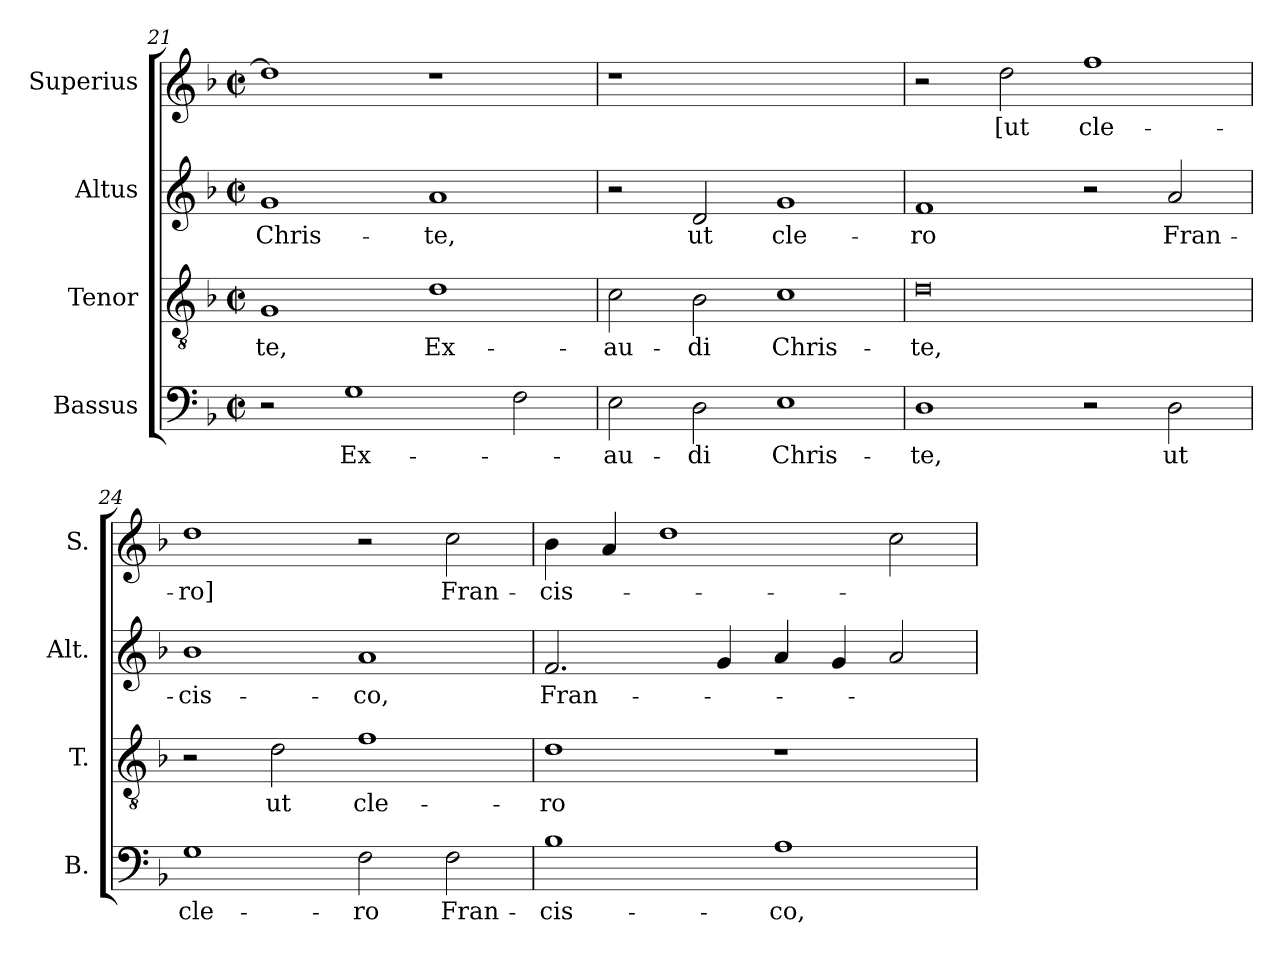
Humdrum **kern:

**kern	**text	**kern	**text	**kern	**text	**kern	**text
*part4	*part4	*part3	*part3	*part2	*part2	*part1	*part1
*staff4	*staff4	*staff3	*staff3	*staff2	*staff2	*staff1	*staff1
*I"Bassus	*	*I"Tenor	*	*I"Altus	*	*I"Superius	*
*I'B.	*	*I'T.	*	*I'Alt.	*	*I'S.	*
!!LO:LB:g=z
*clefF4	*	*clefGv2	*	*clefG2	*	*clefG2	*
*	*	*ITrd7c12	*	*	*	*	*
*k[b-]	*	*k[b-]	*	*k[b-]	*	*k[b-]	*
*F:	*	*F:	*	*F:	*	*F:	*
*M2/2	*	*M2/2	*	*M2/2	*	*M2/2	*
*met(c|)	*	*met(c|)	*	*met(c|)	*	*met(c|)	*
=21	=21	=21	=21	=21	=21	=21	=21
!	!	!	!LO:LY:b:color=#000000	!	!	!	!
!	!	!	!	!	!LO:LY:b:color=#000000	!	!
2r	.	1GGi	-te,	1gi	Chris-	1ddi]	.
!	!LO:LY:b:color=#000000	!	!	!	!	!	!
1Gi	Ex-	.	.	.	.	.	.
!	!	!	!LO:LY:b:color=#000000	!	!	!	!
!	!	!	!	!	!LO:LY:b:color=#000000	!	!
.	.	1Di	Ex-	1ai	-te,	1r	.
2Fi\	.	.	.	.	.	.	.
=22	=22	=22	=22	=22	=22	=22	=22
!	!LO:LY:b:color=#000000	!	!	!	!	!	!
!	!	!	!LO:LY:b:color=#000000	!	!	!LO:N:vis=1	!
2Ei\	-au-	2Ci\	-au-	2r	.	1r	.
!	!LO:LY:b:color=#000000	!	!	!	!	!	!
!	!	!	!LO:LY:b:color=#000000	!	!	!	!
!	!	!	!	!	!LO:LY:b:color=#000000	!	!
2Di\	-di	2BB-i\	-di	2di/	ut	.	.
!	!LO:LY:b:color=#000000	!	!	!	!	!	!
!	!	!	!LO:LY:b:color=#000000	!	!	!	!
!	!	!	!	!	!LO:LY:b:color=#000000	!	!
1Ei	Chris-	1Ci	Chris-	1gi	cle-	1ryy	.
=23	=23	=23	=23	=23	=23	=23	=23
!	!LO:LY:b:color=#000000	!	!	!	!	!	!
!	!	!	!LO:LY:b:color=#000000	!	!	!	!
!	!	!	!	!	!LO:LY:b:color=#000000	!	!
1Di	-te,	0Di	-te,	1fi	-ro	2r	.
!	!	!	!	!	!	!	!LO:LY:b:color=#000000
.	.	.	.	.	.	2ddi\	[ut
!	!	!	!	!	!	!	!LO:LY:b:color=#000000
2r	.	.	.	2r	.	1ffi	cle-
!	!LO:LY:b:color=#000000	!	!	!	!	!	!
!	!	!	!	!	!LO:LY:b:color=#000000	!	!
2Di\	ut	.	.	2ai/	Fran-	.	.
=24	=24	=24	=24	=24	=24	=24	=24
!	!LO:LY:b:color=#000000	!	!	!	!	!	!
!	!	!	!	!	!LO:LY:b:color=#000000	!	!
!	!	!	!	!	!	!	!LO:LY:b:color=#000000
1Gi	cle-	2r	.	1b-i	-cis-	1ddi	-ro]
!	!	!	!LO:LY:b:color=#000000	!	!	!	!
.	.	2Di\	ut	.	.	.	.
!	!LO:LY:b:color=#000000	!	!	!	!	!	!
!	!	!	!LO:LY:b:color=#000000	!	!	!	!
!	!	!	!	!	!LO:LY:b:color=#000000	!	!
2Fi\	-ro	1Fi	cle-	1ai	-co,	2r	.
!	!LO:LY:b:color=#000000	!	!	!	!	!	!
!	!	!	!	!	!	!	!LO:LY:b:color=#000000
2Fi\	Fran-	.	.	.	.	2cci\	Fran-
!!LO:PB:g=z
=25	=25	=25	=25	=25	=25	=25	=25
!	!LO:LY:b:color=#000000	!	!	!	!	!	!
!	!	!	!LO:LY:b:color=#000000	!	!	!	!
!	!	!	!	!	!LO:LY:b:color=#000000	!	!
!	!	!	!	!	!	!	!LO:LY:b:color=#000000
1B-i	-cis-	1Di	-ro	2.fi/	Fran-	4b-i\	-cis-
.	.	.	.	.	.	4ai/	.
.	.	.	.	.	.	1ddi	.
.	.	.	.	4gi/	.	.	.
!	!LO:LY:b:color=#000000	!	!	!	!	!	!
1Ai	-co,	1r	.	4ai/	.	.	.
.	.	.	.	4gi/	.	.	.
.	.	.	.	2ai/	.	2cci\	.
=	=	=	=	=	=	=	=
*-	*-	*-	*-	*-	*-	*-	*-
